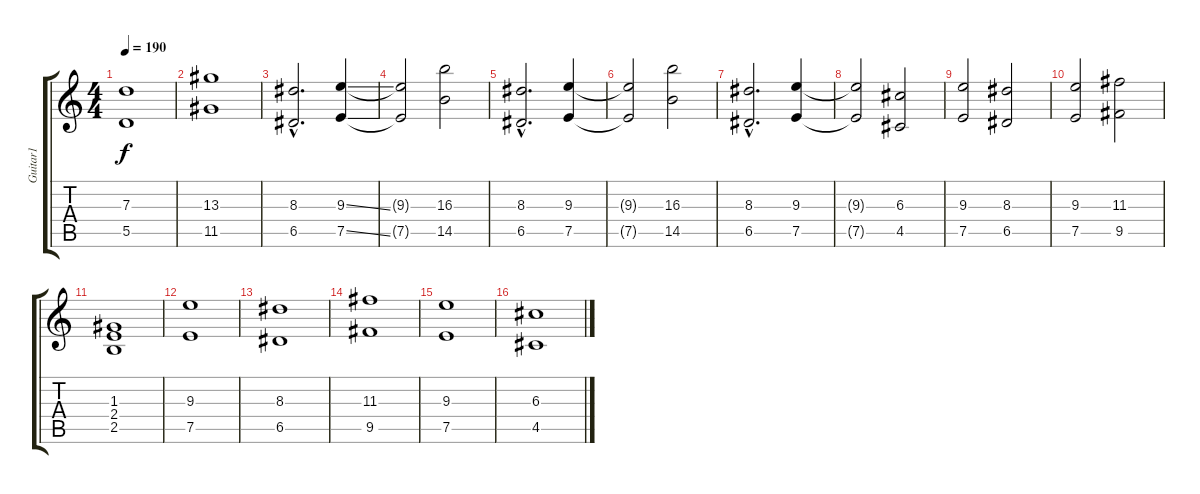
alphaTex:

\track ("Guitar1" "Guitar1") {instrument distortionguitar}
\staff {score tabs}
\tuning (E4 B3 G3 D3 A2 E2) {hide}
\ts (4 4)
\tempo 190
\clef g2
\ks c
(7.3 5.5).1{dy f} |
(13.3 11.5).1 |
(8.3{hac} 6.5{hac}).2{d} (9.3{ss} 7.5{ss}).4 |
(9.3{t} 7.5{t}).2 (16.3 14.5).2 |
(8.3{hac} 6.5{hac}).2{d} (9.3 7.5).4 |
(9.3{t} 7.5{t}).2 (16.3 14.5).2 |
(8.3{hac} 6.5{hac}).2{d} (9.3 7.5).4 |
(9.3{t} 7.5{t}).2 (6.3 4.5).2 |
(9.3 7.5).2 (8.3 6.5).2 |
(9.3 7.5).2 (11.3 9.5).2 |
(1.3 2.4 2.5).1 |
(9.3 7.5).1 |
(8.3 6.5).1 |
(11.3 9.5).1 |
(9.3 7.5).1 |
(6.3 4.5).1
